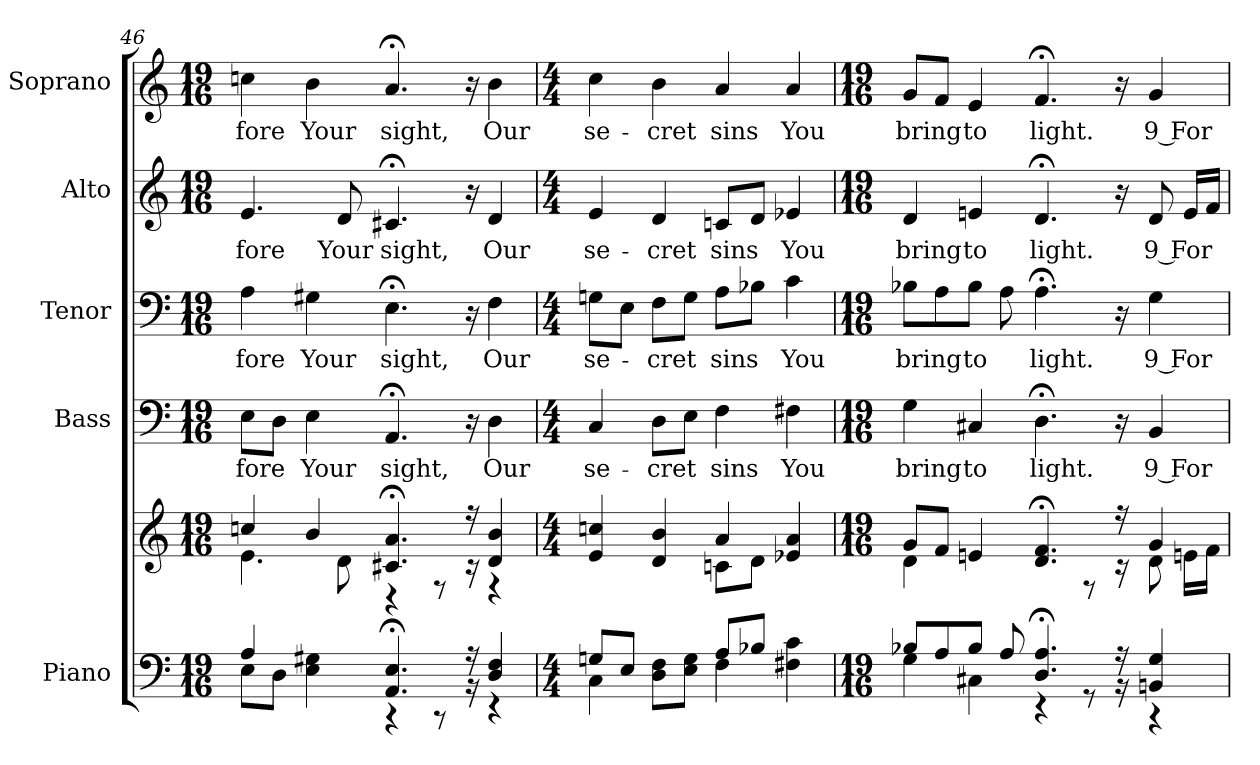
**kern	**kern	**kern	**text	**kern	**text	**kern	**text	**kern	**text
*part5	*part5	*part4	*part4	*part3	*part3	*part2	*part2	*part1	*part1
*staff6	*staff5	*staff4	*staff4	*staff3	*staff3	*staff2	*staff2	*staff1	*staff1
*I"Piano	*	*I"Bass	*	*I"Tenor	*	*I"Alto	*	*I"Soprano	*
*I'Pno.	*	*I'B.	*	*I'T.	*	*I'A.	*	*I'S.	*
*clefF4	*clefG2	*clefF4	*	*clefF4	*	*clefG2	*	*clefG2	*
*k[]	*k[]	*k[]	*	*k[]	*	*k[]	*	*k[]	*
*C:	*C:	*C:	*	*C:	*	*C:	*	*C:	*
*M19/16	*M19/16	*M19/16	*	*M19/16	*	*M19/16	*	*M19/16	*
=46	=46	=46	=46	=46	=46	=46	=46	=46	=46
*^	*^	*	*	*	*	*	*	*	*
!	!	!	!	!	!LO:LY:b:color=#000000	!	!	!	!	!	!
!	!	!	!	!	!	!	!LO:LY:b:color=#000000	!	!	!	!
!	!	!	!	!	!	!	!	!	!LO:LY:b:color=#000000	!	!
!	!	!	!	!	!	!	!	!	!	!	!LO:LY:b:color=#000000
4Ai/	8Ei\L	4ccni/	4.ei\	8Ei\L	-fore	4Ai\	-fore	4.ei/	-fore	4ccni\	-fore
.	8Di\J	.	.	8Di\J	.	.	.	.	.	.	.
!	!	!	!	!	!LO:LY:b:color=#000000	!	!	!	!	!	!
!	!	!	!	!	!	!	!LO:LY:b:color=#000000	!	!	!	!
!	!	!	!	!	!	!	!	!	!	!	!LO:LY:b:color=#000000
4Ei\ 4G#Xi	4ryy	4bi/	.	4Ei\	Your	4G#Xi\	Your	.	.	4bi\	Your
!	!	!	!	!	!	!	!	!	!LO:LY:b:color=#000000	!	!
.	.	.	8di\	.	.	.	.	8di/	Your	.	.
!	!	!	!	!	!LO:LY:b:color=#000000	!	!	!	!	!	!
!	!	!	!	!	!	!	!LO:LY:b:color=#000000	!	!	!	!
!	!	!	!	!	!	!	!	!	!LO:LY:b:color=#000000	!	!
!	!	!	!	!	!	!	!	!	!	!	!LO:LY:b:color=#000000
4.AAi/; 4.Ei;	4r	4.c#Xi/; 4.ai;	4r	4.AA;i/	sight,	4.E;i\	sight,	4.c#X;i/	sight,	4.a;i/	sight,
.	8r	.	8r	.	.	.	.	.	.	.	.
16r	16r	16r	16r	16r	.	16r	.	16r	.	16r	.
!	!	!	!	!	!LO:LY:b:color=#000000	!	!	!	!	!	!
!	!	!	!	!	!	!	!LO:LY:b:color=#000000	!	!	!	!
!	!	!	!	!	!	!	!	!	!LO:LY:b:color=#000000	!	!
!	!	!	!	!	!	!	!	!	!	!	!LO:LY:b:color=#000000
4Di/ 4Fi	4r	4di/ 4bi	4r	4Di\	Our	4Fi\	Our	4di/	Our	4bi\	Our
=47	=47	=47	=47	=47	=47	=47	=47	=47	=47	=47	=47
*M4/4	*	*M4/4	*	*M4/4	*	*M4/4	*	*M4/4	*	*M4/4	*
!	!	!	!	!	!LO:LY:b:color=#000000	!	!	!	!	!	!
!	!	!	!	!	!	!	!LO:LY:b:color=#000000	!	!	!	!
!	!	!	!	!	!	!	!	!	!LO:LY:b:color=#000000	!	!
!	!	!	!	!	!	!	!	!	!	!	!LO:LY:b:color=#000000
8Gni/L	4Ci\	4ei/ 4ccni	2ryy	4Ci/	se-	8Gni\L	se-	4ei/	se-	4cci\	se-
8Ei/J	.	.	.	.	.	8Ei\J	.	.	.	.	.
!	!	!	!	!	!LO:LY:b:color=#000000	!	!	!	!	!	!
!	!	!	!	!	!	!	!LO:LY:b:color=#000000	!	!	!	!
!	!	!	!	!	!	!	!	!	!LO:LY:b:color=#000000	!	!
!	!	!	!	!	!	!	!	!	!	!	!LO:LY:b:color=#000000
8Di\ 8FiL	4ryy	4di/ 4bi	.	8Di\L	-cret	8Fi\L	-cret	4di/	-cret	4bi\	-cret
8Ei\ 8GiJ	.	.	.	8Ei\J	.	8Gi\J	.	.	.	.	.
!	!	!	!	!	!LO:LY:b:color=#000000	!	!	!	!	!	!
!	!	!	!	!	!	!	!LO:LY:b:color=#000000	!	!	!	!
!	!	!	!	!	!	!	!	!	!LO:LY:b:color=#000000	!	!
!	!	!	!	!	!	!	!	!	!	!	!LO:LY:b:color=#000000
8Ai/L	4Fi\	4ai/	8cni\L	4Fi\	sins	8Ai\L	sins	8cni/L	sins	4ai/	sins
8B-Xi/J	.	.	8di\J	.	.	8B-Xi\J	.	8di/J	.	.	.
!	!	!	!	!	!LO:LY:b:color=#000000	!	!	!	!	!	!
!	!	!	!	!	!	!	!LO:LY:b:color=#000000	!	!	!	!
!	!	!	!	!	!	!	!	!	!LO:LY:b:color=#000000	!	!
!	!	!	!	!	!	!	!	!	!	!	!LO:LY:b:color=#000000
4F#Xi\ 4ci	4ryy	4e-Xi/ 4ai	4ryy	4F#Xi\	You	4ci\	You	4e-Xi/	You	4ai/	You
=48	=48	=48	=48	=48	=48	=48	=48	=48	=48	=48	=48
*M19/16	*	*M19/16	*	*M19/16	*	*M19/16	*	*M19/16	*	*M19/16	*
!	!	!	!	!	!LO:LY:b:color=#000000	!	!	!	!	!	!
!	!	!	!	!	!	!	!LO:LY:b:color=#000000	!	!	!	!
!	!	!	!	!	!	!	!	!	!LO:LY:b:color=#000000	!	!
!	!	!	!	!	!	!	!	!	!	!	!LO:LY:b:color=#000000
8B-Xi/L	4Gi\	8gi/L	4di\	4Gi\	bring	8B-Xi\L	bring	4di/	bring	8gi/L	bring
8Ai/	.	8fi/J	.	.	.	8Ai\	.	.	.	8fi/J	.
!	!	!	!	!	!LO:LY:b:color=#000000	!	!	!	!	!	!
!	!	!	!	!	!	!	!LO:LY:b:color=#000000	!	!	!	!
!	!	!	!	!	!	!	!	!	!LO:LY:b:color=#000000	!	!
!	!	!	!	!	!	!	!	!	!	!	!LO:LY:b:color=#000000
8B-i/J	4C#Xi\	4eni/	4ryy	4C#Xi/	to	8B-i\J	to	4eni/	to	4ei/	to
8Ai/	.	.	.	.	.	8Ai\	.	.	.	.	.
!	!	!	!	!	!LO:LY:b:color=#000000	!	!	!	!	!	!
!	!	!	!	!	!	!	!LO:LY:b:color=#000000	!	!	!	!
!	!	!	!	!	!	!	!	!	!LO:LY:b:color=#000000	!	!
!	!	!	!	!	!	!	!	!	!	!	!LO:LY:b:color=#000000
4.Di/; 4.Ai;	4r	4.di/; 4.fi;	4ryy	4.D;i\	light.	4.A;i\	light.	4.d;i/	light.	4.f;i/	light.
.	8r	.	8r	.	.	.	.	.	.	.	.
16r	16r	16r	16r	16r	.	16r	.	16r	.	16r	.
!	!	!	!	!	!LO:LY:b:color=#000000	!	!	!	!	!	!
!	!	!	!	!	!	!	!LO:LY:b:color=#000000	!	!	!	!
!	!	!	!	!	!	!	!	!	!LO:LY:b:color=#000000	!	!
!	!	!	!	!	!	!	!	!	!	!	!LO:LY:b:color=#000000
4BBni/ 4Gi	4r	4gi/	8di\	4BBi/	9 For	4Gi\	9 For	8di/	9 For	4gi/	9 For
.	.	.	16eni\LL	.	.	.	.	16ei/LL	.	.	.
.	.	.	16fi\JJ	.	.	.	.	16fi/JJ	.	.	.
*v	*v	*	*	*	*	*	*	*	*	*	*
*	*v	*v	*	*	*	*	*	*	*	*
=	=	=	=	=	=	=	=	=	=
*-	*-	*-	*-	*-	*-	*-	*-	*-	*-
